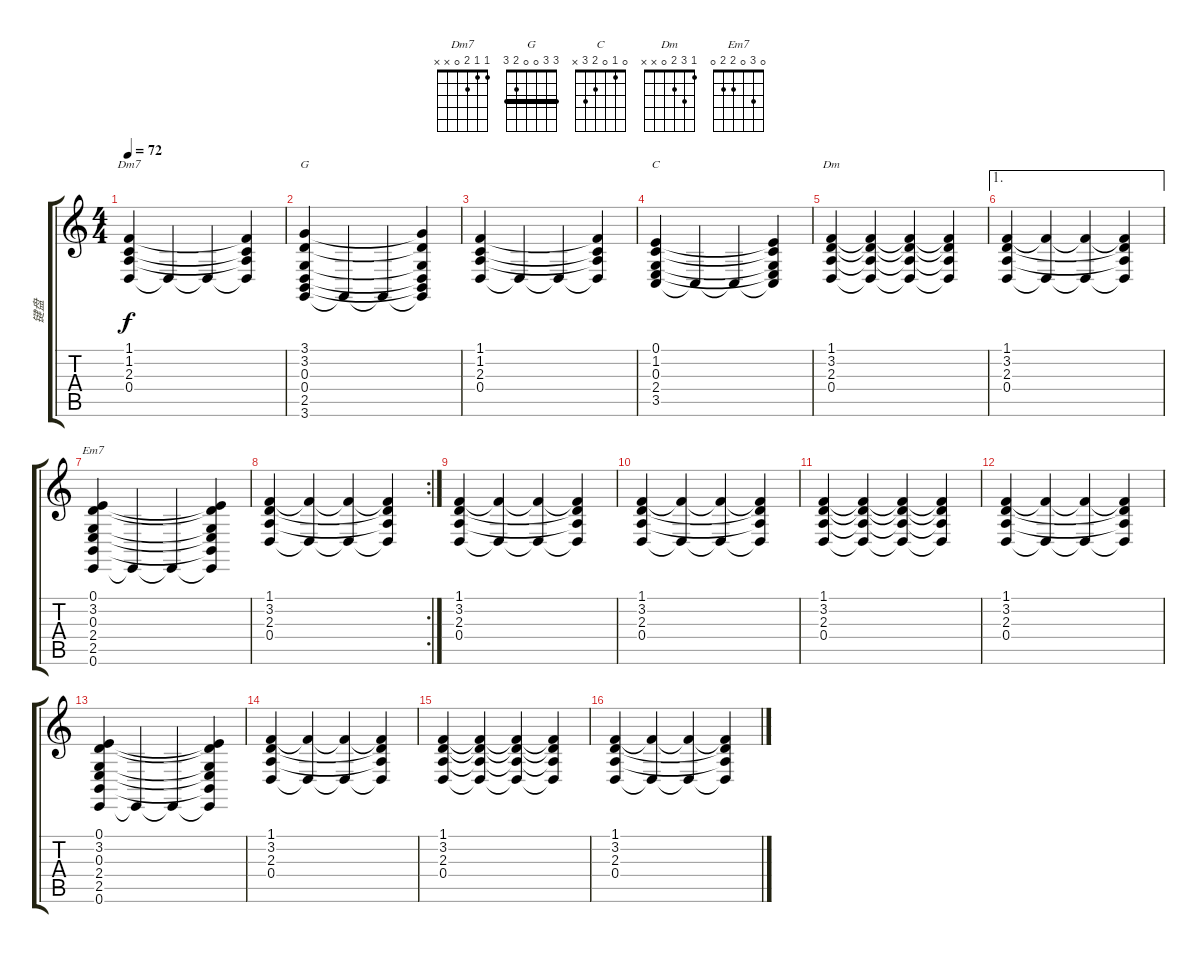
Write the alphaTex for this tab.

\track ("键盘" "键盘") {instrument stringensemble1}
\staff {score tabs}
\tuning (E4 B3 G3 D3 A2 E2) {hide}
\chord ("Dm7" 1 1 2 0 x x)
\chord ("G" 3 3 0 0 2 3) {barre 3}
\chord ("C" 0 1 0 2 3 x)
\chord ("Dm" 1 3 2 0 x x)
\chord ("Em7" 0 3 0 2 2 0)
\ts (4 4)
\tempo 72
\clef g2
\ks c
(1.1 1.2 2.3 0.4).4{ch "Dm7" dy f} 0.4{t}.4 0.4{t}.4 (1.1{t} 1.2{t} 2.3{t} 0.4{t}).4 |
(3.1 3.2 0.3 0.4 2.5 3.6).4{ch "G"} 3.6{t}.4 3.6{t}.4 (3.1{t} 3.2{t} 0.3{t} 0.4{t} 2.5{t} 3.6{t}).4 |
(1.1 1.2 2.3 0.4).4 0.4{t}.4 0.4{t}.4 (1.1{t} 1.2{t} 2.3{t} 0.4{t}).4 |
(0.1 1.2 0.3 2.4 3.5).4{ch "C"} 3.5{t}.4 3.5{t}.4 (0.1{t} 1.2{t} 0.3{t} 2.4{t} 3.5{t}).4 |
(1.1 3.2 2.3 0.4).4{ch "Dm"} (1.1{t} 3.2{t} 2.3{t} 0.4{t}).4 (1.1{t} 3.2{t} 2.3{t} 0.4{t}).4 (1.1{t} 3.2{t} 2.3{t} 0.4{t}).4 |
\ae 1
(1.1 3.2 2.3 0.4).4 (1.1{t} 0.4{t}).4 (1.1{t} 0.4{t}).4 (1.1{t} 3.2{t} 2.3{t} 0.4{t}).4 |
(0.1 3.2 0.3 2.4 2.5 0.6).4{ch "Em7"} 0.6{t}.4 0.6{t}.4 (0.1{t} 3.2{t} 0.3{t} 2.4{t} 2.5{t} 0.6{t}).4 |
\rc 2
(1.1 3.2 2.3 0.4).4 (1.1{t} 0.4{t}).4 (1.1{t} 0.4{t}).4 (1.1{t} 3.2{t} 2.3{t} 0.4{t}).4 |
(1.1 3.2 2.3 0.4).4 (1.1{t} 0.4{t}).4 (1.1{t} 0.4{t}).4 (1.1{t} 3.2{t} 2.3{t} 0.4{t}).4 |
(1.1 3.2 2.3 0.4).4 (1.1{t} 0.4{t}).4 (1.1{t} 0.4{t}).4 (1.1{t} 3.2{t} 2.3{t} 0.4{t}).4 |
(1.1 3.2 2.3 0.4).4 (1.1{t} 3.2{t} 2.3{t} 0.4{t}).4 (1.1{t} 3.2{t} 2.3{t} 0.4{t}).4 (1.1{t} 3.2{t} 2.3{t} 0.4{t}).4 |
(1.1 3.2 2.3 0.4).4 (1.1{t} 0.4{t}).4 (1.1{t} 0.4{t}).4 (1.1{t} 3.2{t} 2.3{t} 0.4{t}).4 |
(0.1 3.2 0.3 2.4 2.5 0.6).4 0.6{t}.4 0.6{t}.4 (0.1{t} 3.2{t} 0.3{t} 2.4{t} 2.5{t} 0.6{t}).4 |
(1.1 3.2 2.3 0.4).4 (1.1{t} 0.4{t}).4 (1.1{t} 0.4{t}).4 (1.1{t} 3.2{t} 2.3{t} 0.4{t}).4 |
(1.1 3.2 2.3 0.4).4 (1.1{t} 3.2{t} 2.3{t} 0.4{t}).4 (1.1{t} 3.2{t} 2.3{t} 0.4{t}).4 (1.1{t} 3.2{t} 2.3{t} 0.4{t}).4 |
(1.1 3.2 2.3 0.4).4 (1.1{t} 0.4{t}).4 (1.1{t} 0.4{t}).4 (1.1{t} 3.2{t} 2.3{t} 0.4{t}).4
